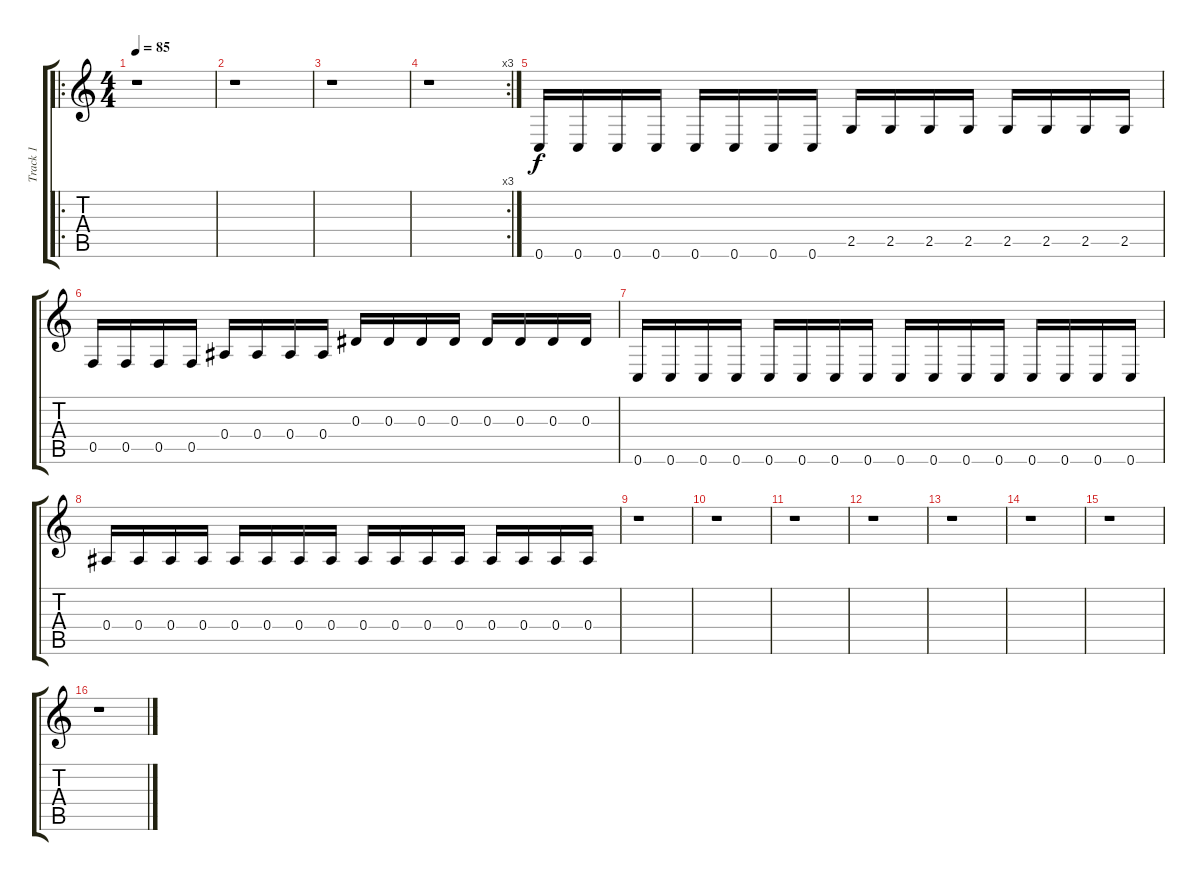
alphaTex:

\track ("Track 1" "Track 1") {instrument acousticguitarsteel}
\staff {score tabs}
\tuning (C4 G3 Eb3 Bb2 F2 C2) {hide}
\ro
\ts (4 4)
\tempo 85
\clef g2
\ks c
r.1{dy f} |
r.1 |
r.1 |
\rc 3
r.1 |
0.6.16 0.6.16 0.6.16 0.6.16 0.6.16 0.6.16 0.6.16 0.6.16 2.5.16 2.5.16 2.5.16 2.5.16 2.5.16 2.5.16 2.5.16 2.5.16 |
0.5.16 0.5.16 0.5.16 0.5.16 0.4.16 0.4.16 0.4.16 0.4.16 0.3.16 0.3.16 0.3.16 0.3.16 0.3.16 0.3.16 0.3.16 0.3.16 |
0.6.16 0.6.16 0.6.16 0.6.16 0.6.16 0.6.16 0.6.16 0.6.16 0.6.16 0.6.16 0.6.16 0.6.16 0.6.16 0.6.16 0.6.16 0.6.16 |
0.4.16 0.4.16 0.4.16 0.4.16 0.4.16 0.4.16 0.4.16 0.4.16 0.4.16 0.4.16 0.4.16 0.4.16 0.4.16 0.4.16 0.4.16 0.4.16 |
r.1 |
r.1 |
r.1 |
r.1 |
r.1 |
r.1 |
r.1 |
r.1
